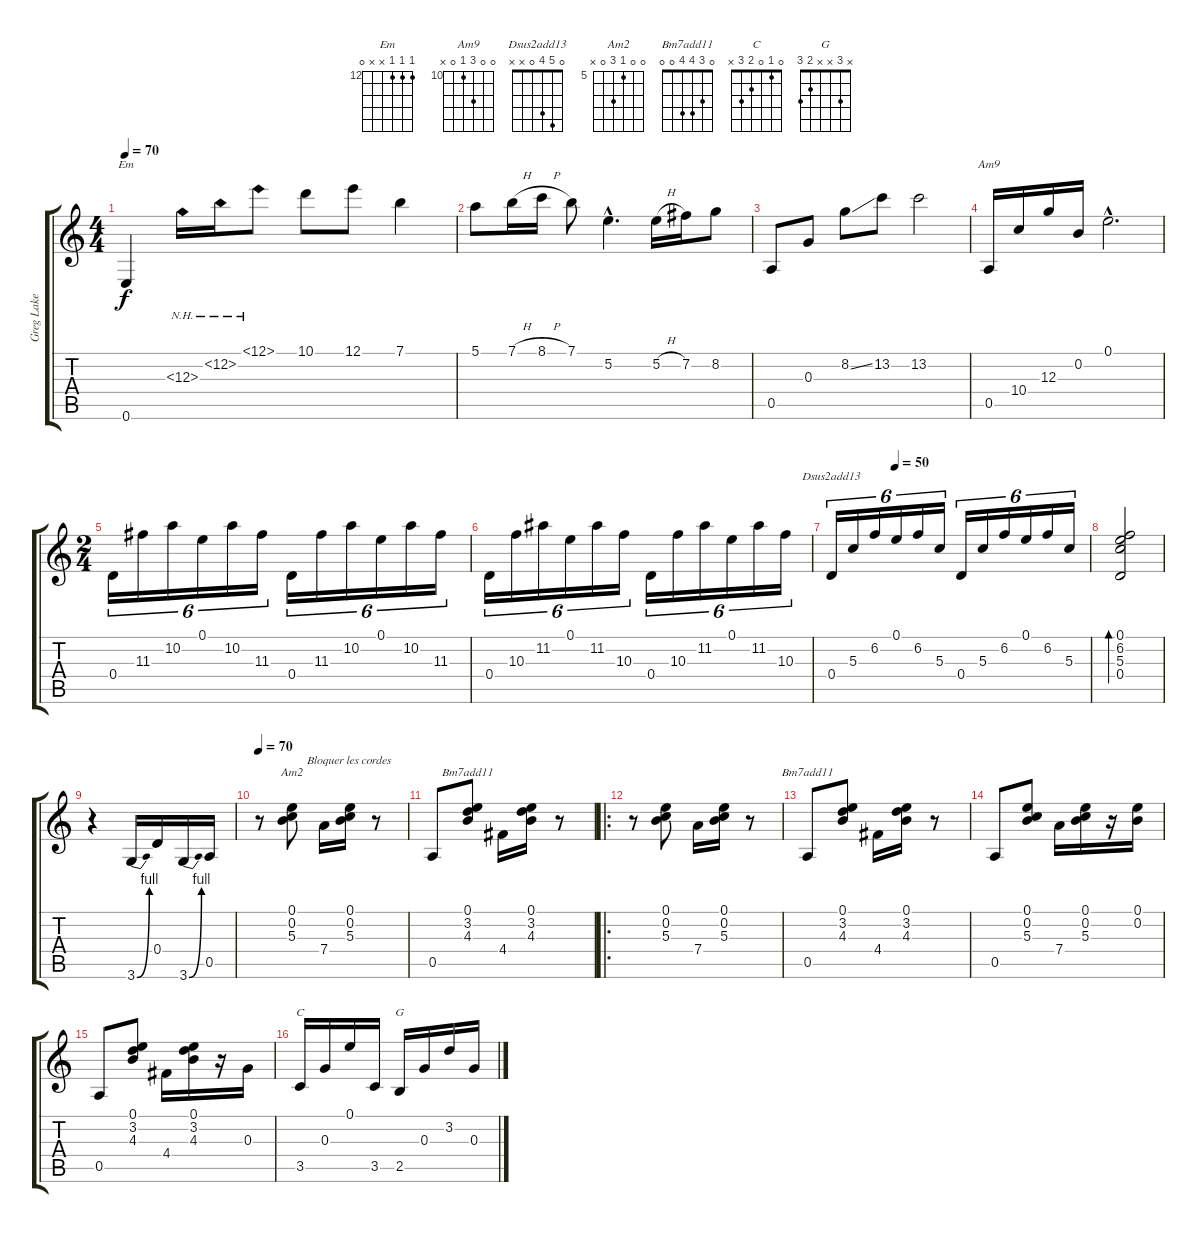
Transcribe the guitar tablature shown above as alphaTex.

\track ("Greg Lake" "Greg Lake") {instrument acousticguitarsteel}
\staff {score tabs}
\tuning (E4 B3 G3 D3 A2 E2) {hide}
\chord ("Em" 12 12 12 x x 0) {firstfret 12}
\chord ("Am9" 0 0 12 10 0 x) {firstfret 10}
\chord ("Dsus2add13" 0 5 4 0 x x)
\chord ("Am2" 0 0 5 7 0 x) {firstfret 5}
\chord ("Bm7add11" 0 3 4 x 0 x)
\chord ("Bm7add11" 0 3 4 4 0 0)
\chord ("C" 0 1 0 2 3 x)
\chord ("G" x 3 x x 2 3)
\ts (4 4)
\tempo 70
\clef g2
\ks c
0.6.4{ch "Em" dy f instrument acousticguitarsteel} 12.3{nh}.16 12.2{nh}.16 12.1{nh}.8 10.1.8 12.1.8 7.1.4 |
5.1.8 7.1{h}.16 8.1{h}.16 7.1.8 5.2{hac}.4{d} 5.2{h}.16 7.2.16 8.2.8 |
0.5.8 0.3.8 8.2{ss}.8 13.2.8 13.2.2 |
0.5.16{ch "Am9"} 10.4.16 12.3.16 0.2.16 0.1{hac}.2{d} |
\ts (2 4)
0.4.16{tu (6 4)} 11.3.16{tu (6 4)} 10.2.16{tu (6 4)} 0.1.16{tu (6 4)} 10.2.16{tu (6 4)} 11.3.16{tu (6 4)} 0.4.16{tu (6 4)} 11.3.16{tu (6 4)} 10.2.16{tu (6 4)} 0.1.16{tu (6 4)} 10.2.16{tu (6 4)} 11.3.16{tu (6 4)} |
0.4.16{tu (6 4)} 10.3.16{tu (6 4)} 11.2.16{tu (6 4)} 0.1.16{tu (6 4)} 11.2.16{tu (6 4)} 10.3.16{tu (6 4)} 0.4.16{tu (6 4)} 10.3.16{tu (6 4)} 11.2.16{tu (6 4)} 0.1.16{tu (6 4)} 11.2.16{tu (6 4)} 10.3.16{tu (6 4)} |
\tempo (50 0.25)
0.4.16{tu (6 4) ch "Dsus2add13"} 5.3.16{tu (6 4)} 6.2.16{tu (6 4)} 0.1.16{tu (6 4)} 6.2.16{tu (6 4)} 5.3.16{tu (6 4)} 0.4.16{tu (6 4)} 5.3.16{tu (6 4)} 6.2.16{tu (6 4)} 0.1.16{tu (6 4)} 6.2.16{tu (6 4)} 5.3.16{tu (6 4)} |
(0.1 6.2 5.3 0.4).2{bd 60} |
r.4 3.6{be (bend 0 0 60 4)}.16 0.4.16 3.6{be (bend 0 0 60 4)}.16 0.5.16 |
\tempo 70
r.8 (0.1 0.2 5.3).8{ch "Am2" txt "     Bloquer les cordes"} 7.4.16 (0.1 0.2 5.3).16 r.8 |
0.5.8 (0.1 3.2 4.3).8{ch "Bm7add11"} 4.4.16 (0.1 3.2 4.3).16 r.8 |
\ro
r.8 (0.1 0.2 5.3).8 7.4.16 (0.1 0.2 5.3).16 r.8 |
0.5.8{ch "Bm7add11"} (0.1 3.2 4.3).8 4.4.16 (0.1 3.2 4.3).16 r.8 |
0.5.8 (0.1 0.2 5.3).8 7.4.16 (0.1 0.2 5.3).16 r.16 (0.1 0.2).16 |
0.5.8 (0.1 3.2 4.3).8 4.4.16 (0.1 3.2 4.3).16 r.16 0.3.16 |
3.5.16{ch "C"} 0.3.16 0.1.16 3.5.16 2.5.16{ch "G"} 0.3.16 3.2.16 0.3.16
